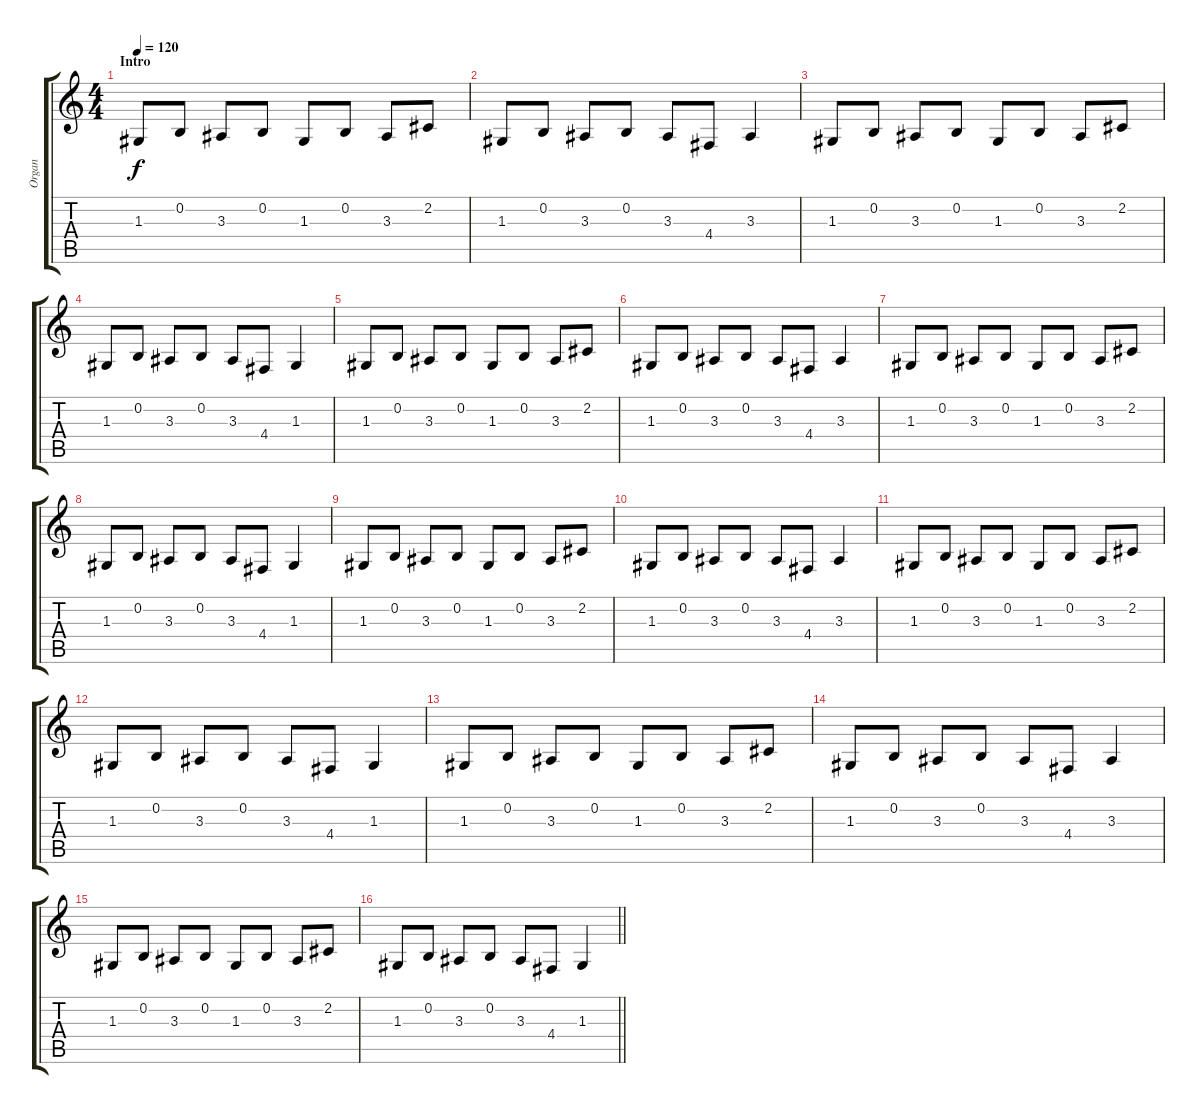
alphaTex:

\track ("Organ" "Organ") {instrument churchorgan}
\staff {score tabs}
\tuning (E4 B3 G3 D3 A2 E2) {hide}
\ts (4 4)
\section ("" "Intro ")
\tempo 120
\clef g2
\ks c
1.3.8{dy f instrument churchorgan} 0.2.8 3.3.8 0.2.8 1.3.8 0.2.8 3.3.8 2.2.8 |
1.3.8 0.2.8 3.3.8 0.2.8 3.3.8 4.4.8 3.3.4 |
1.3.8 0.2.8 3.3.8 0.2.8 1.3.8 0.2.8 3.3.8 2.2.8 |
1.3.8 0.2.8 3.3.8 0.2.8 3.3.8 4.4.8 1.3.4 |
1.3.8 0.2.8 3.3.8 0.2.8 1.3.8 0.2.8 3.3.8 2.2.8 |
1.3.8 0.2.8 3.3.8 0.2.8 3.3.8 4.4.8 3.3.4 |
1.3.8 0.2.8 3.3.8 0.2.8 1.3.8 0.2.8 3.3.8 2.2.8 |
1.3.8 0.2.8 3.3.8 0.2.8 3.3.8 4.4.8 1.3.4 |
1.3.8 0.2.8 3.3.8 0.2.8 1.3.8 0.2.8 3.3.8 2.2.8 |
1.3.8 0.2.8 3.3.8 0.2.8 3.3.8 4.4.8 3.3.4 |
1.3.8 0.2.8 3.3.8 0.2.8 1.3.8 0.2.8 3.3.8 2.2.8 |
1.3.8 0.2.8 3.3.8 0.2.8 3.3.8 4.4.8 1.3.4 |
1.3.8 0.2.8 3.3.8 0.2.8 1.3.8 0.2.8 3.3.8 2.2.8 |
1.3.8 0.2.8 3.3.8 0.2.8 3.3.8 4.4.8 3.3.4 |
1.3.8 0.2.8 3.3.8 0.2.8 1.3.8 0.2.8 3.3.8 2.2.8 |
\barLineRight lightlight
1.3.8 0.2.8 3.3.8 0.2.8 3.3.8 4.4.8 1.3.4
